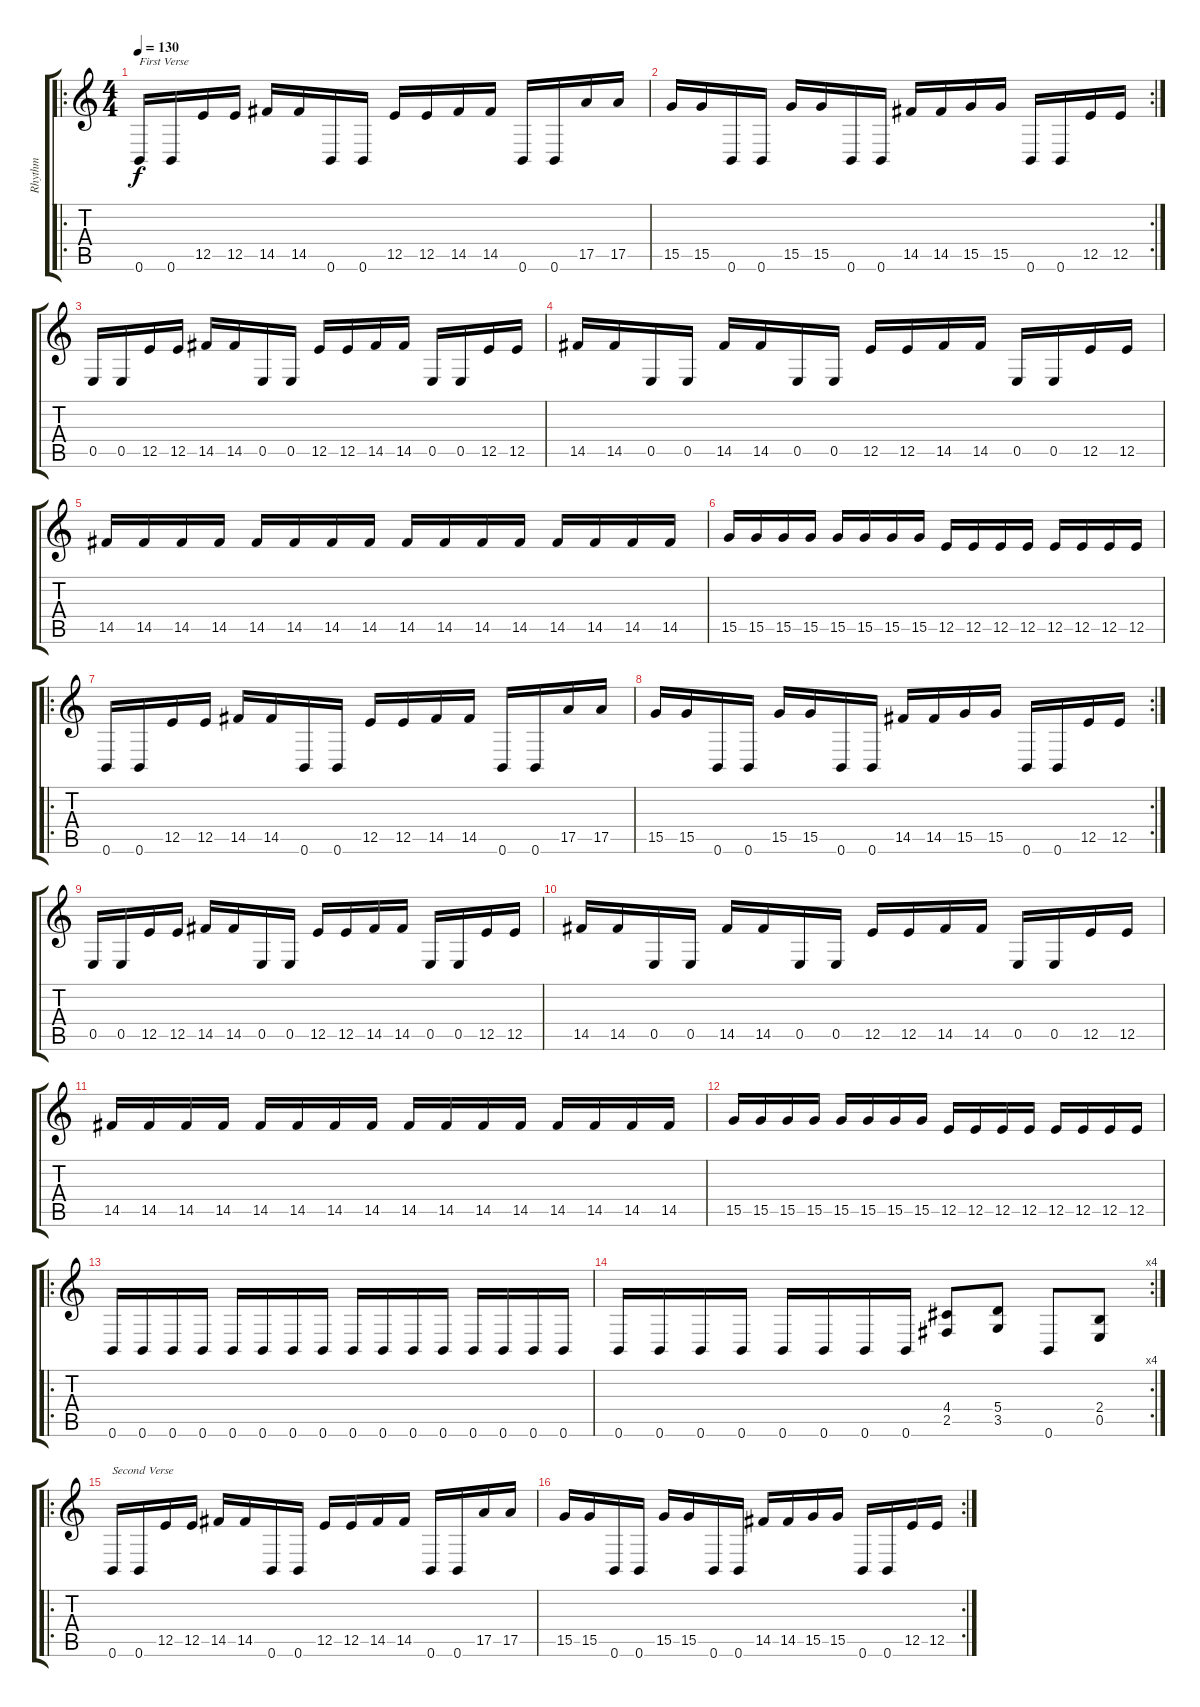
\track ("Rhythm" "Rhythm") {instrument distortionguitar}
\staff {score tabs}
\tuning (B3 Gb3 D3 A2 E2 B1) {hide}
\ro
\ts (4 4)
\tempo 130
\clef g2
\ks c
0.6.16{txt "First Verse" dy f} 0.6.16 12.5.16 12.5.16 14.5.16 14.5.16 0.6.16 0.6.16 12.5.16 12.5.16 14.5.16 14.5.16 0.6.16 0.6.16 17.5.16 17.5.16 |
\rc 2
15.5.16 15.5.16 0.6.16 0.6.16 15.5.16 15.5.16 0.6.16 0.6.16 14.5.16 14.5.16 15.5.16 15.5.16 0.6.16 0.6.16 12.5.16 12.5.16 |
0.5.16 0.5.16 12.5.16 12.5.16 14.5.16 14.5.16 0.5.16 0.5.16 12.5.16 12.5.16 14.5.16 14.5.16 0.5.16 0.5.16 12.5.16 12.5.16 |
14.5.16 14.5.16 0.5.16 0.5.16 14.5.16 14.5.16 0.5.16 0.5.16 12.5.16 12.5.16 14.5.16 14.5.16 0.5.16 0.5.16 12.5.16 12.5.16 |
14.5.16 14.5.16 14.5.16 14.5.16 14.5.16 14.5.16 14.5.16 14.5.16 14.5.16 14.5.16 14.5.16 14.5.16 14.5.16 14.5.16 14.5.16 14.5.16 |
15.5.16 15.5.16 15.5.16 15.5.16 15.5.16 15.5.16 15.5.16 15.5.16 12.5.16 12.5.16 12.5.16 12.5.16 12.5.16 12.5.16 12.5.16 12.5.16 |
\ro
0.6.16 0.6.16 12.5.16 12.5.16 14.5.16 14.5.16 0.6.16 0.6.16 12.5.16 12.5.16 14.5.16 14.5.16 0.6.16 0.6.16 17.5.16 17.5.16 |
\rc 2
15.5.16 15.5.16 0.6.16 0.6.16 15.5.16 15.5.16 0.6.16 0.6.16 14.5.16 14.5.16 15.5.16 15.5.16 0.6.16 0.6.16 12.5.16 12.5.16 |
0.5.16 0.5.16 12.5.16 12.5.16 14.5.16 14.5.16 0.5.16 0.5.16 12.5.16 12.5.16 14.5.16 14.5.16 0.5.16 0.5.16 12.5.16 12.5.16 |
14.5.16 14.5.16 0.5.16 0.5.16 14.5.16 14.5.16 0.5.16 0.5.16 12.5.16 12.5.16 14.5.16 14.5.16 0.5.16 0.5.16 12.5.16 12.5.16 |
14.5.16 14.5.16 14.5.16 14.5.16 14.5.16 14.5.16 14.5.16 14.5.16 14.5.16 14.5.16 14.5.16 14.5.16 14.5.16 14.5.16 14.5.16 14.5.16 |
15.5.16 15.5.16 15.5.16 15.5.16 15.5.16 15.5.16 15.5.16 15.5.16 12.5.16 12.5.16 12.5.16 12.5.16 12.5.16 12.5.16 12.5.16 12.5.16 |
\ro
0.6.16 0.6.16 0.6.16 0.6.16 0.6.16 0.6.16 0.6.16 0.6.16 0.6.16 0.6.16 0.6.16 0.6.16 0.6.16 0.6.16 0.6.16 0.6.16 |
\rc 4
0.6.16 0.6.16 0.6.16 0.6.16 0.6.16 0.6.16 0.6.16 0.6.16 (4.4 2.5).8 (5.4 3.5).8 0.6.8 (2.4 0.5).8 |
\ro
0.6.16{txt "Second Verse"} 0.6.16 12.5.16 12.5.16 14.5.16 14.5.16 0.6.16 0.6.16 12.5.16 12.5.16 14.5.16 14.5.16 0.6.16 0.6.16 17.5.16 17.5.16 |
\rc 2
15.5.16 15.5.16 0.6.16 0.6.16 15.5.16 15.5.16 0.6.16 0.6.16 14.5.16 14.5.16 15.5.16 15.5.16 0.6.16 0.6.16 12.5.16 12.5.16
